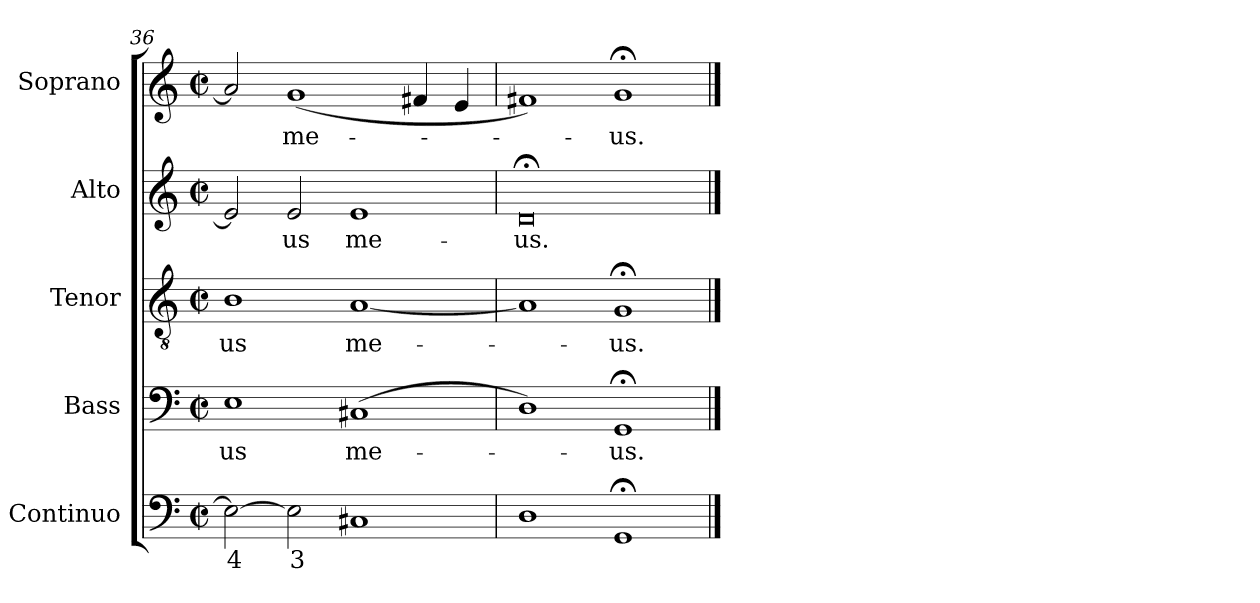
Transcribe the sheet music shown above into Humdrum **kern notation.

**kern	**text	**kern	**text	**kern	**text	**kern	**text	**kern	**text
*part5	*part5	*part4	*part4	*part3	*part3	*part2	*part2	*part1	*part1
*staff5	*staff5	*staff4	*staff4	*staff3	*staff3	*staff2	*staff2	*staff1	*staff1
*I"Continuo	*	*I"Bass	*	*I"Tenor	*	*I"Alto	*	*I"Soprano	*
*	*	*I'B	*	*I'T	*	*I'A	*	*I'S	*
*clefF4	*	*clefF4	*	*clefGv2	*	*clefG2	*	*clefG2	*
*k[]	*	*k[]	*	*k[]	*	*k[]	*	*k[]	*
*C:	*	*C:	*	*C:	*	*C:	*	*C:	*
*M4/2	*	*M4/2	*	*M4/2	*	*M4/2	*	*M4/2	*
*met(c|)	*	*met(c|)	*	*met(c|)	*	*met(c|)	*	*met(c|)	*
=36	=36	=36	=36	=36	=36	=36	=36	=36	=36
!	!LO:LY:b	!	!LO:LY:b	!	!LO:LY:b	!	!	!	!
2E_	4	1E	-us	1B	-us	2e]	.	2a]	.
!	!LO:LY:b	!	!	!	!	!	!LO:LY:b	!	!LO:LY:b
2E]	3	.	.	.	.	2e	us	(<1g	me-
!	!	!	!LO:LY:b	!	!LO:LY:b	!	!LO:LY:b	!	!
1C#X	.	(<1C#X	me-	[1A	me-	1e	me-	.	.
.	.	.	.	.	.	.	.	4f#X	.
.	.	.	.	.	.	.	.	4e	.
=37	=37	=37	=37	=37	=37	=37	=37	=37	=37
!	!	!	!	!	!	!	!LO:LY:b	!	!
1D	.	1D)	.	1A]	.	0d;<	-us.	1f#X)	.
!	!	!	!LO:LY:b	!	!LO:LY:b	!	!	!	!LO:LY:b
1GG;<	.	1GG;<	-us.	1G;<	us.	.	.	1g;<	us.
==	==	==	==	==	==	==	==	==	==
*-	*-	*-	*-	*-	*-	*-	*-	*-	*-
